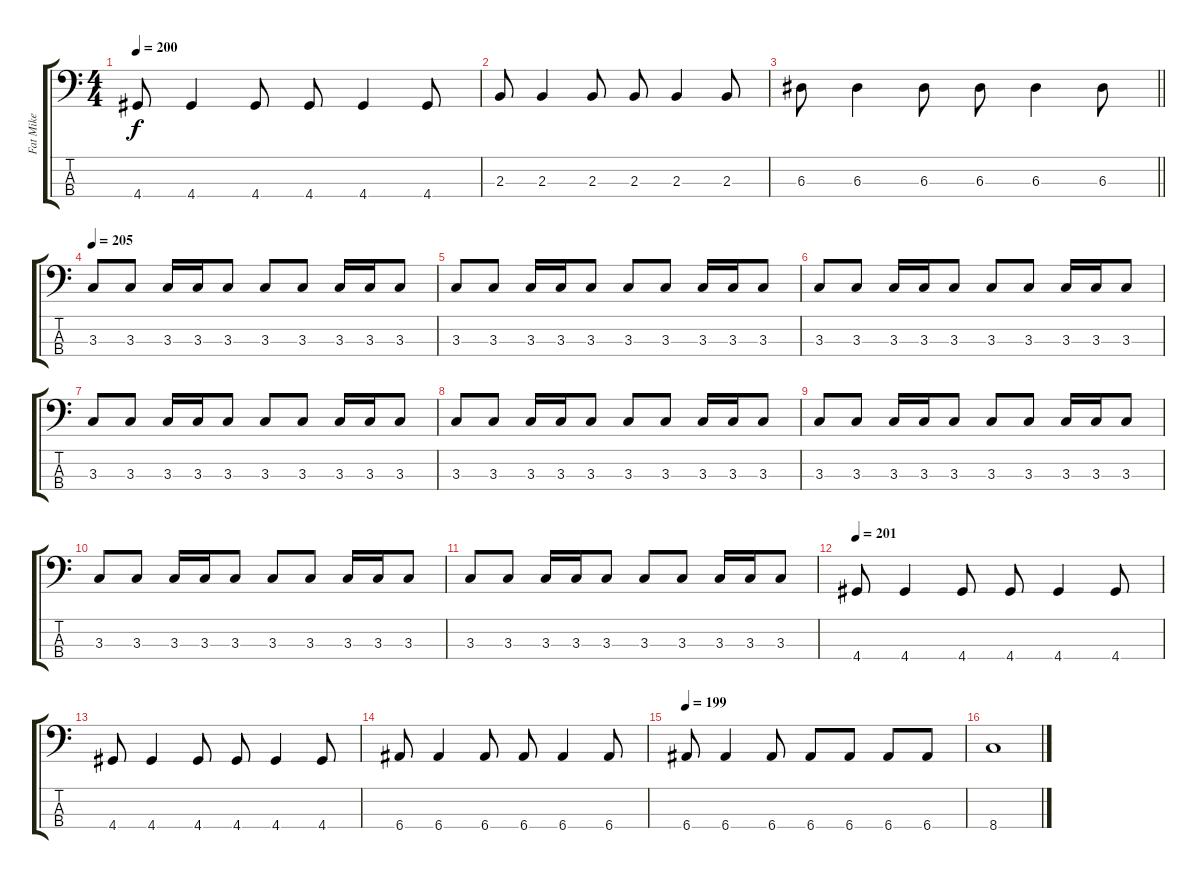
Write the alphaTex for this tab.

\track ("Fat Mike" "Fat Mike") {instrument electricbasspick}
\staff {score tabs}
\tuning (G2 D2 A1 E1) {hide}
\ts (4 4)
\tempo 200
\clef f4
\ks c
4.4.8{dy f} 4.4.4 4.4.8 4.4.8 4.4.4 4.4.8 |
2.3.8 2.3.4 2.3.8 2.3.8 2.3.4 2.3.8 |
\barLineRight lightlight
6.3.8 6.3.4 6.3.8 6.3.8 6.3.4 6.3.8 |
\section ("" "")
\tempo 205
3.3.8 3.3.8 3.3.16 3.3.16 3.3.8 3.3.8 3.3.8 3.3.16 3.3.16 3.3.8 |
3.3.8 3.3.8 3.3.16 3.3.16 3.3.8 3.3.8 3.3.8 3.3.16 3.3.16 3.3.8 |
3.3.8 3.3.8 3.3.16 3.3.16 3.3.8 3.3.8 3.3.8 3.3.16 3.3.16 3.3.8 |
3.3.8 3.3.8 3.3.16 3.3.16 3.3.8 3.3.8 3.3.8 3.3.16 3.3.16 3.3.8 |
3.3.8 3.3.8 3.3.16 3.3.16 3.3.8 3.3.8 3.3.8 3.3.16 3.3.16 3.3.8 |
3.3.8 3.3.8 3.3.16 3.3.16 3.3.8 3.3.8 3.3.8 3.3.16 3.3.16 3.3.8 |
3.3.8 3.3.8 3.3.16 3.3.16 3.3.8 3.3.8 3.3.8 3.3.16 3.3.16 3.3.8 |
3.3.8 3.3.8 3.3.16 3.3.16 3.3.8 3.3.8 3.3.8 3.3.16 3.3.16 3.3.8 |
\tempo 201
4.4.8 4.4.4 4.4.8 4.4.8 4.4.4 4.4.8 |
4.4.8 4.4.4 4.4.8 4.4.8 4.4.4 4.4.8 |
6.4.8 6.4.4 6.4.8 6.4.8 6.4.4 6.4.8 |
\tempo 199
6.4.8 6.4.4 6.4.8 6.4.8 6.4.8 6.4.8 6.4.8 |
8.4.1
